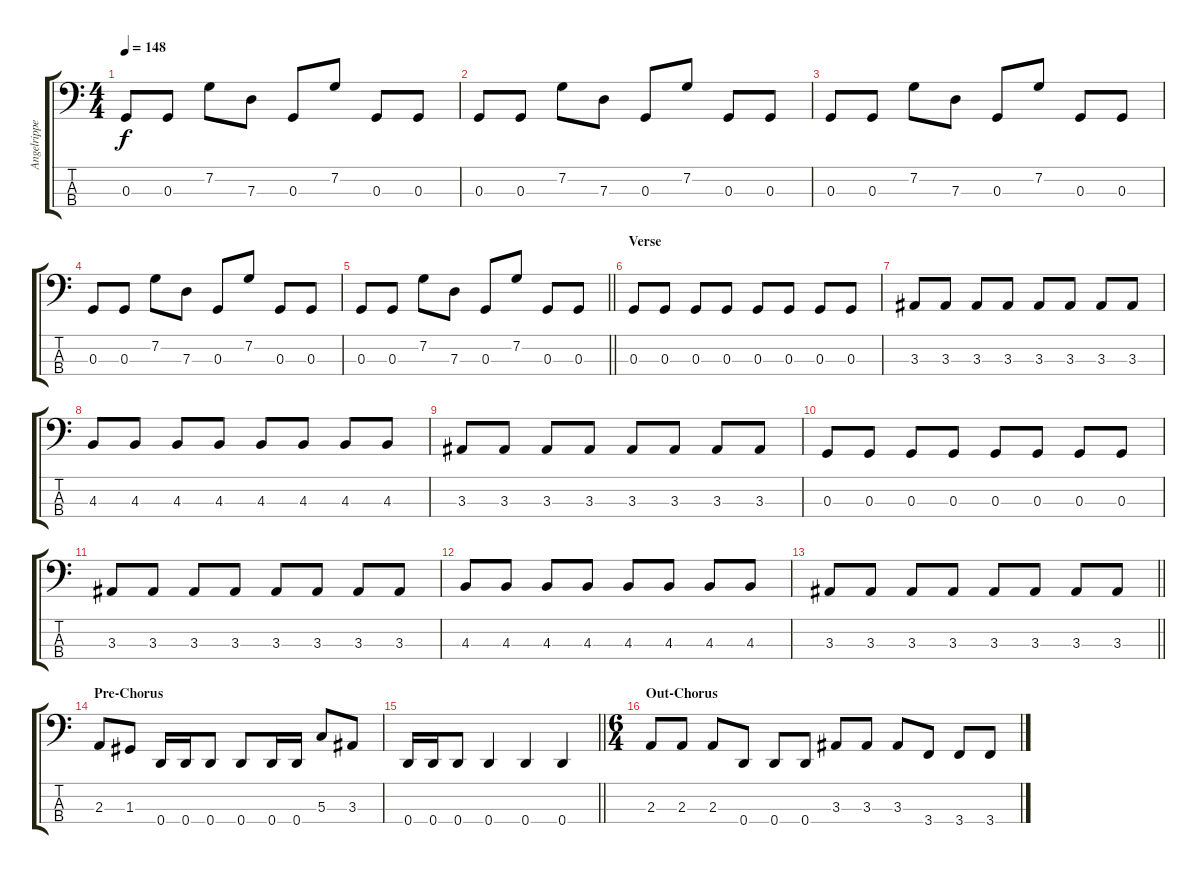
\track ("Angelripper" "Angelrippe") {instrument electricbasspick}
\staff {score tabs}
\tuning (F2 C2 G1 D1) {hide}
\ts (4 4)
\tempo 148
\clef f4
\ks c
0.3.8{dy f} 0.3.8 7.2.8 7.3.8 0.3.8 7.2.8 0.3.8 0.3.8 |
0.3.8 0.3.8 7.2.8 7.3.8 0.3.8 7.2.8 0.3.8 0.3.8 |
0.3.8 0.3.8 7.2.8 7.3.8 0.3.8 7.2.8 0.3.8 0.3.8 |
0.3.8 0.3.8 7.2.8 7.3.8 0.3.8 7.2.8 0.3.8 0.3.8 |
\barLineRight lightlight
0.3.8 0.3.8 7.2.8 7.3.8 0.3.8 7.2.8 0.3.8 0.3.8 |
\section ("" "Verse")
0.3.8 0.3.8 0.3.8 0.3.8 0.3.8 0.3.8 0.3.8 0.3.8 |
3.3.8 3.3.8 3.3.8 3.3.8 3.3.8 3.3.8 3.3.8 3.3.8 |
4.3.8 4.3.8 4.3.8 4.3.8 4.3.8 4.3.8 4.3.8 4.3.8 |
3.3.8 3.3.8 3.3.8 3.3.8 3.3.8 3.3.8 3.3.8 3.3.8 |
0.3.8 0.3.8 0.3.8 0.3.8 0.3.8 0.3.8 0.3.8 0.3.8 |
3.3.8 3.3.8 3.3.8 3.3.8 3.3.8 3.3.8 3.3.8 3.3.8 |
4.3.8 4.3.8 4.3.8 4.3.8 4.3.8 4.3.8 4.3.8 4.3.8 |
\barLineRight lightlight
3.3.8 3.3.8 3.3.8 3.3.8 3.3.8 3.3.8 3.3.8 3.3.8 |
\section ("" "Pre-Chorus")
2.3.8 1.3.8 0.4.16 0.4.16 0.4.8 0.4.8 0.4.16 0.4.16 5.3.8 3.3.8 |
\barLineRight lightlight
0.4.16 0.4.16 0.4.8 0.4.4 0.4.4 0.4.4 |
\ts (6 4)
\section ("" "Out-Chorus")
2.3.8 2.3.8 2.3.8 0.4.8 0.4.8 0.4.8 3.3.8 3.3.8 3.3.8 3.4.8 3.4.8 3.4.8
